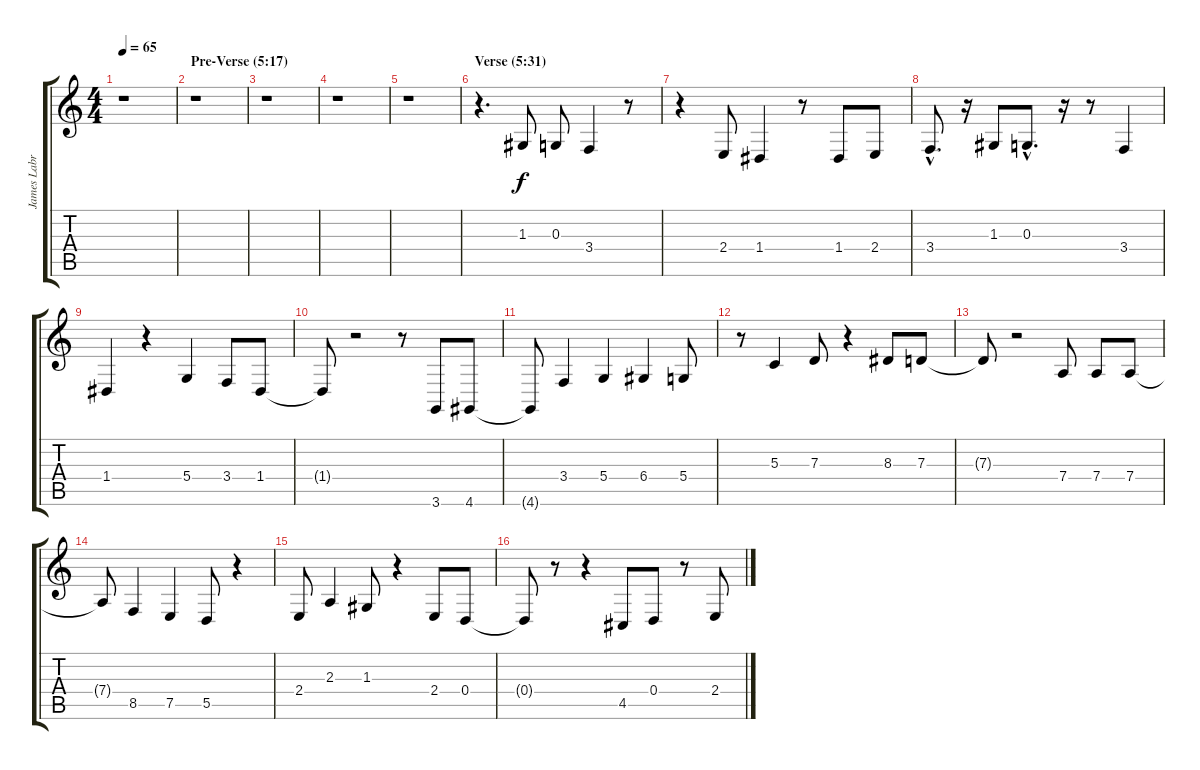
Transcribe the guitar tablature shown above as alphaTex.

\track ("James Labrie" "James Labr") {instrument altosax}
\staff {score tabs}
\tuning (E4 B3 G3 D3 A2 E2) {hide}
\ts (4 4)
\tempo 65
\clef g2
\ks c
r.1{dy f} |
\section ("" "Pre-Verse (5:17)")
r.1 |
r.1 |
r.1 |
r.1 |
\section ("" "Verse (5:31)")
r.4{d} 1.3.8 0.3.8 3.4.4 r.8 |
r.4 2.4.8 1.4.4 r.8 1.4.8 2.4.8 |
3.4{hac}.8{d} r.16 1.3.8 0.3{hac}.8{d} r.16 r.8 3.4.4 |
1.4.4 r.4 5.4.4 3.4.8 1.4.8 |
1.4{t}.8 r.2 r.8 3.6.8 4.6.8 |
4.6{t}.8 3.4.4 5.4.4 6.4.4 5.4.8 |
r.8 5.3.4 7.3.8 r.4 8.3.8 7.3.8 |
7.3{t}.8 r.2 7.4.8 7.4.8 7.4.8 |
7.4{t}.8 8.5.4 7.5.4 5.5.8 r.4 |
2.4.8 2.3.4 1.3.8 r.4 2.4.8 0.4.8 |
0.4{t}.8 r.8 r.4 4.5.8 0.4.8 r.8 2.4.8
